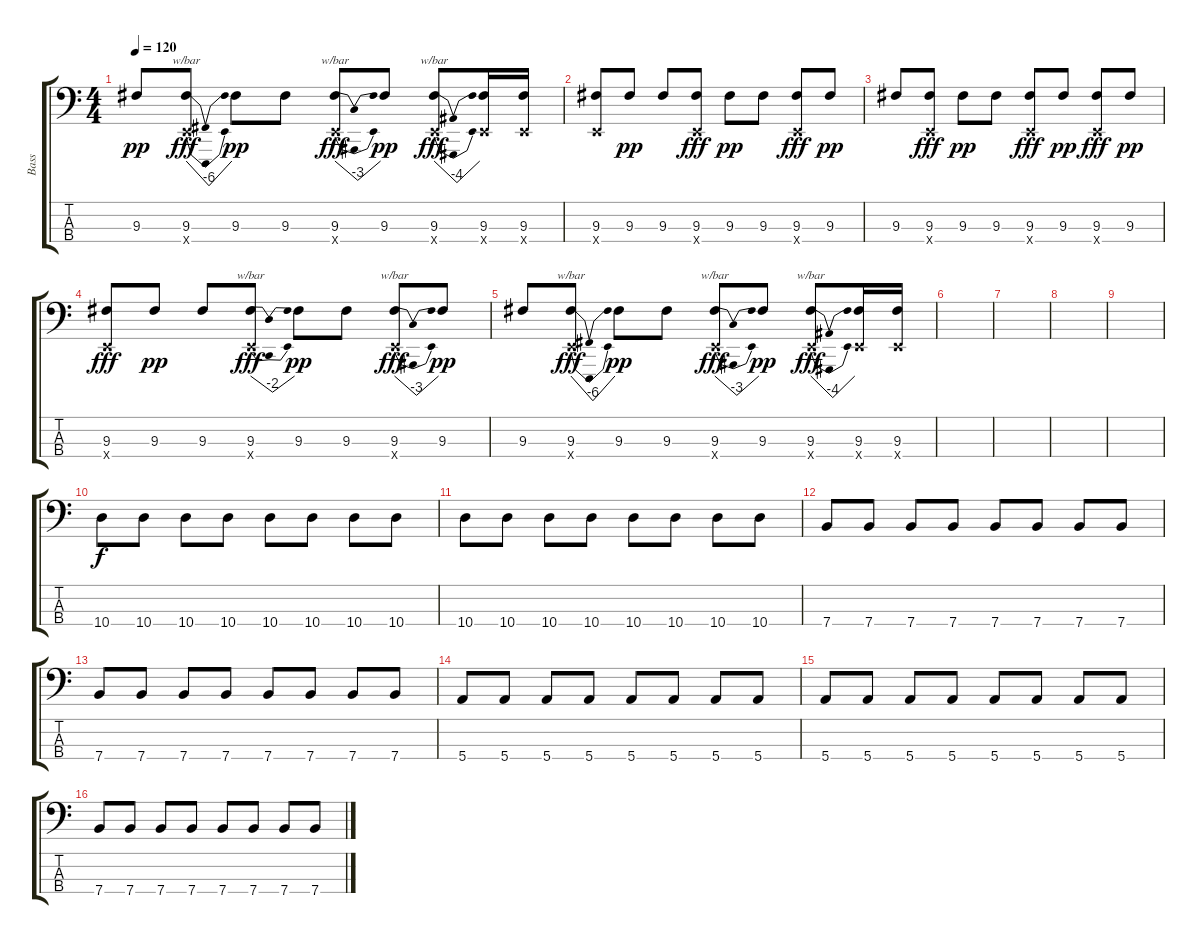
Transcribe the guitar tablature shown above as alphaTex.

\track ("Bass" "Bass") {instrument synthbass2}
\staff {score tabs}
\tuning (G2 D2 A1 E1) {hide}
\ts (4 4)
\tempo 120
\clef f4
\ks c
9.3.8{dy pp} (9.3 0.4{x}).8{tbe (dip default 0 0 30 -24 60 0) dy fff} 9.3.8{dy pp} 9.3.8 (9.3 0.4{x}).8{tbe (dip default 0 0 30 -12 60 0) dy fff} 9.3.8{dy pp} (9.3 0.4{x}).8{tbe (dip default 0 0 30 -16 60 0) dy fff} (9.3 0.4{x}).16 (9.3 0.4{x}).16 |
(9.3 0.4{x}).8 9.3.8{dy pp} 9.3.8 (9.3 0.4{x}).8{dy fff} 9.3.8{dy pp} 9.3.8 (9.3 0.4{x}).8{dy fff} 9.3.8{dy pp} |
9.3.8 (9.3 0.4{x}).8{dy fff} 9.3.8{dy pp} 9.3.8 (9.3 0.4{x}).8{dy fff} 9.3.8{dy pp} (9.3 0.4{x}).8{dy fff} 9.3.8{dy pp} |
(9.3 0.4{x}).8{dy fff} 9.3.8{dy pp} 9.3.8 (9.3 0.4{x}).8{tbe (dip default 0 0 30 -8 60 0) dy fff} 9.3.8{dy pp} 9.3.8 (9.3 0.4{x}).8{tbe (dip default 0 0 30 -12 60 0) dy fff} 9.3.8{dy pp} |
9.3.8 (9.3 0.4{x}).8{tbe (dip default 0 0 30 -24 60 0) dy fff} 9.3.8{dy pp} 9.3.8 (9.3 0.4{x}).8{tbe (dip default 0 0 30 -12 60 0) dy fff} 9.3.8{dy pp} (9.3 0.4{x}).8{tbe (dip default 0 0 30 -16 60 0) dy fff} (9.3 0.4{x}).16 (9.3 0.4{x}).16 |
|
|
|
|
10.4.8{dy f volume 6 instrument synthbass2} 10.4.8 10.4.8 10.4.8 10.4.8 10.4.8 10.4.8 10.4.8 |
10.4.8 10.4.8 10.4.8 10.4.8 10.4.8 10.4.8 10.4.8 10.4.8 |
7.4.8 7.4.8 7.4.8 7.4.8 7.4.8 7.4.8 7.4.8 7.4.8 |
7.4.8 7.4.8 7.4.8 7.4.8 7.4.8 7.4.8 7.4.8 7.4.8 |
5.4.8 5.4.8 5.4.8 5.4.8 5.4.8 5.4.8 5.4.8 5.4.8 |
5.4.8 5.4.8 5.4.8 5.4.8 5.4.8 5.4.8 5.4.8 5.4.8 |
7.4.8 7.4.8 7.4.8 7.4.8 7.4.8 7.4.8 7.4.8 7.4.8
